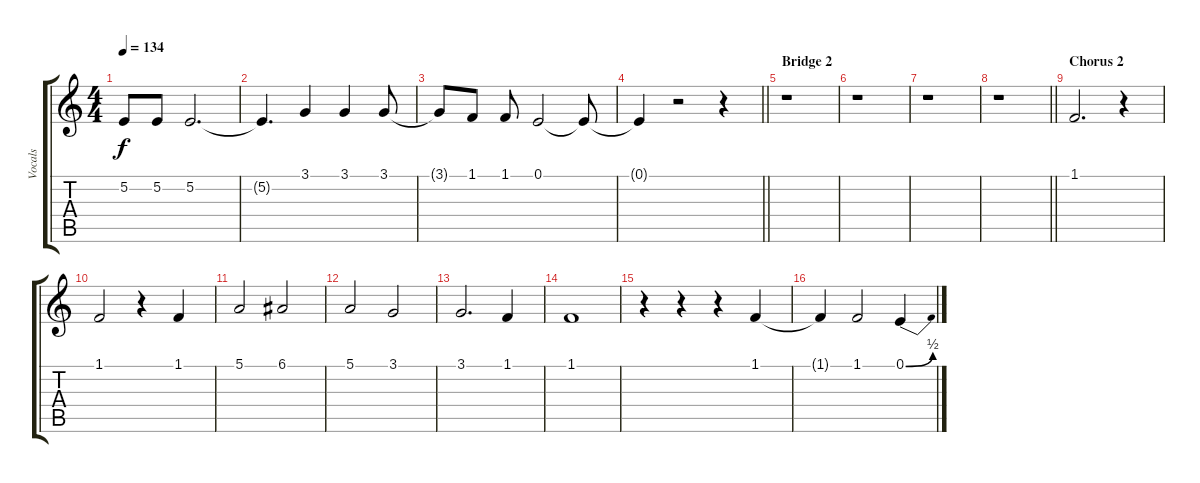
\track ("Vocals" "Vocals") {instrument flute}
\staff {score tabs}
\tuning (E4 B3 G3 D3 A2 E2) {hide}
\ts (4 4)
\tempo 134
\clef g2
\ks c
5.2{t}.8{dy f} 5.2.8 5.2.2{d} |
5.2{t}.4{d} 3.1.4 3.1.4 3.1.8 |
3.1{t}.8 1.1.8 1.1.8 0.1.2 0.1{t}.8 |
\barLineRight lightlight
0.1{t}.4 r.2 r.4 |
\section ("" "Bridge 2")
r.1 |
r.1 |
r.1 |
\barLineRight lightlight
r.1 |
\section ("" "Chorus 2")
1.1.2{d} r.4 |
1.1.2 r.4 1.1.4 |
5.1.2 6.1.2 |
5.1.2 3.1.2 |
3.1.2{d} 1.1.4 |
1.1.1 |
r.4 r.4 r.4 1.1.4 |
1.1{t}.4 1.1.2 0.1{be (bend 0 0 60 2)}.4
